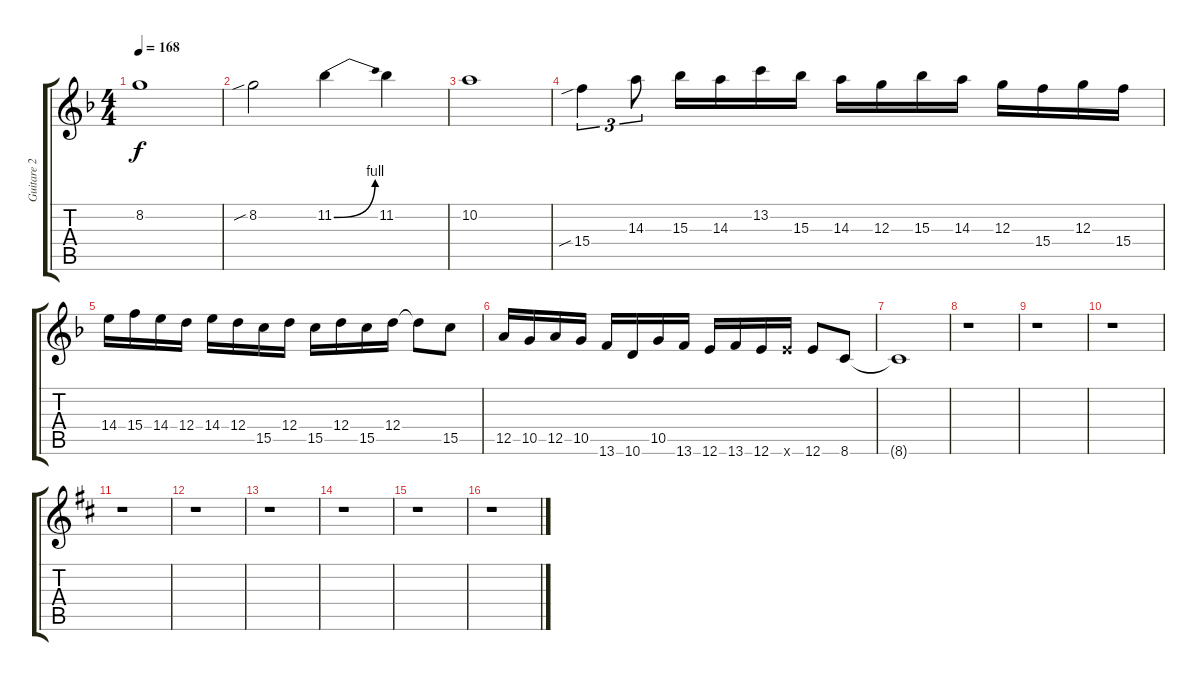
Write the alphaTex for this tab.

\track ("Guitare 2" "Guitare 2") {instrument distortionguitar}
\staff {score tabs}
\tuning (E4 B3 G3 D3 A2 E2) {hide}
\ts (4 4)
\tempo 168
\clef g2
\ks f
8.2.1{dy f} |
8.2{sib}.2 11.2{be (bend 0 0 60 4)}.4 11.2.4 |
10.2.1 |
15.4{sib}.4{tu (3 2)} 14.3.8{tu (3 2)} 15.3.16 14.3.16 13.2.16 15.3.16 14.3.16 12.3.16 15.3.16 14.3.16 12.3.16 15.4.16 12.3.16 15.4.16 |
14.4.16 15.4.16 14.4.16 12.4.16 14.4.16 12.4.16 15.5.16 12.4.16 15.5.16 12.4.16 15.5.16 12.4.16 12.4{t}.8 15.5.8 |
12.5.16 10.5.16 12.5.16 10.5.16 13.6.16 10.6.16 10.5.16 13.6.16 12.6.16 13.6.16 12.6.16 12.6{x}.16 12.6.8 8.6.8 |
8.6{t}.1 |
r.1 |
r.1 |
r.1 |
\ks d
r.1 |
r.1 |
r.1 |
r.1 |
r.1 |
r.1
